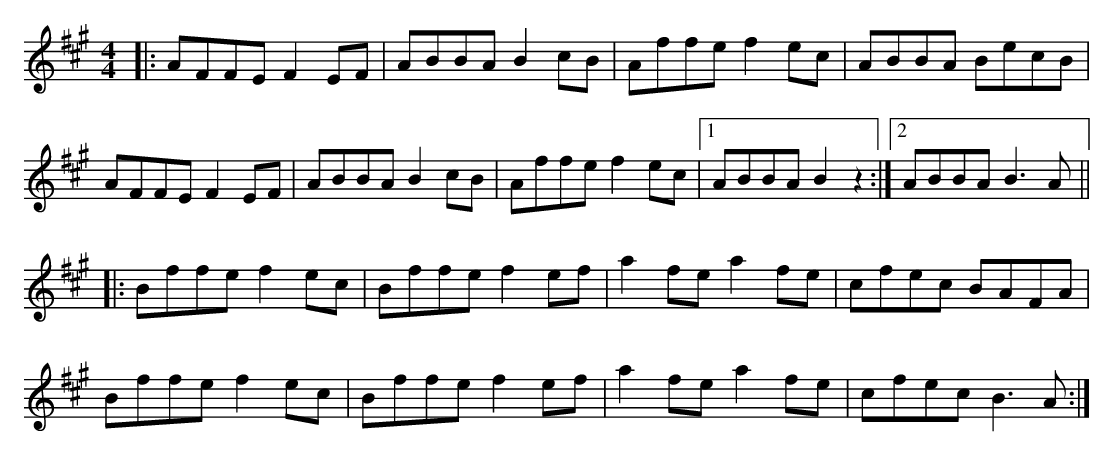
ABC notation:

X:1
M:4/4
K:A
|:AFFE F2EF|ABBA B2cB|Affe f2ec|ABBA BecB|
AFFE F2EF|ABBA B2cB|Affe f2ec|1 ABBA B2z2:|2 ABBA B3A||
|:Bffe f2ec|Bffe f2ef|a2fe a2fe|cfec BAFA|
Bffe f2ec|Bffe f2ef|a2fe a2fe|cfec B3A:|
